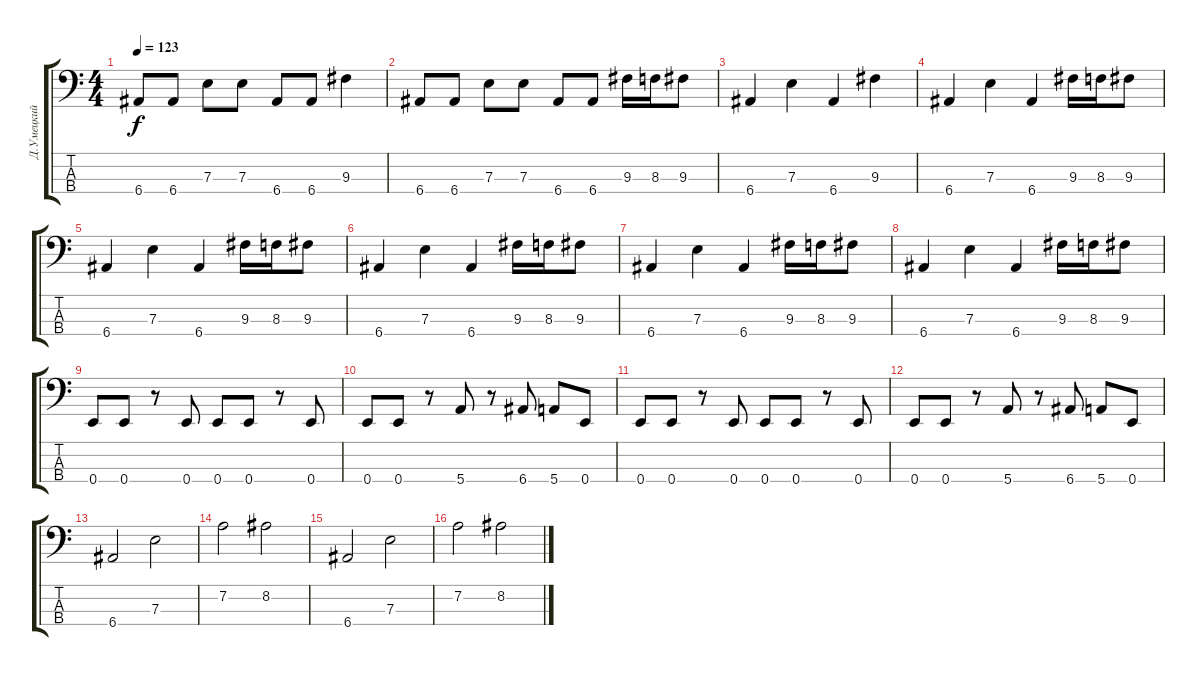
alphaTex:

\track ("Д.Умецкий" "Д.Умецкий") {instrument electricbassfinger}
\staff {score tabs}
\tuning (G2 D2 A1 E1) {hide}
\ts (4 4)
\tempo 123
\clef f4
\ks c
6.4.8{dy f} 6.4.8 7.3.8 7.3.8 6.4.8 6.4.8 9.3.4 |
6.4.8 6.4.8 7.3.8 7.3.8 6.4.8 6.4.8 9.3.16 8.3.16 9.3.8 |
6.4.4 7.3.4 6.4.4 9.3.4 |
6.4.4 7.3.4 6.4.4 9.3.16 8.3.16 9.3.8 |
6.4.4 7.3.4 6.4.4 9.3.16 8.3.16 9.3.8 |
6.4.4 7.3.4 6.4.4 9.3.16 8.3.16 9.3.8 |
6.4.4 7.3.4 6.4.4 9.3.16 8.3.16 9.3.8 |
6.4.4 7.3.4 6.4.4 9.3.16 8.3.16 9.3.8 |
0.4.8 0.4.8 r.8 0.4.8 0.4.8 0.4.8 r.8 0.4.8 |
0.4.8 0.4.8 r.8 5.4.8 r.8 6.4.8 5.4.8 0.4.8 |
0.4.8 0.4.8 r.8 0.4.8 0.4.8 0.4.8 r.8 0.4.8 |
0.4.8 0.4.8 r.8 5.4.8 r.8 6.4.8 5.4.8 0.4.8 |
6.4.2 7.3.2 |
7.2.2 8.2.2 |
6.4.2 7.3.2 |
7.2.2 8.2.2
